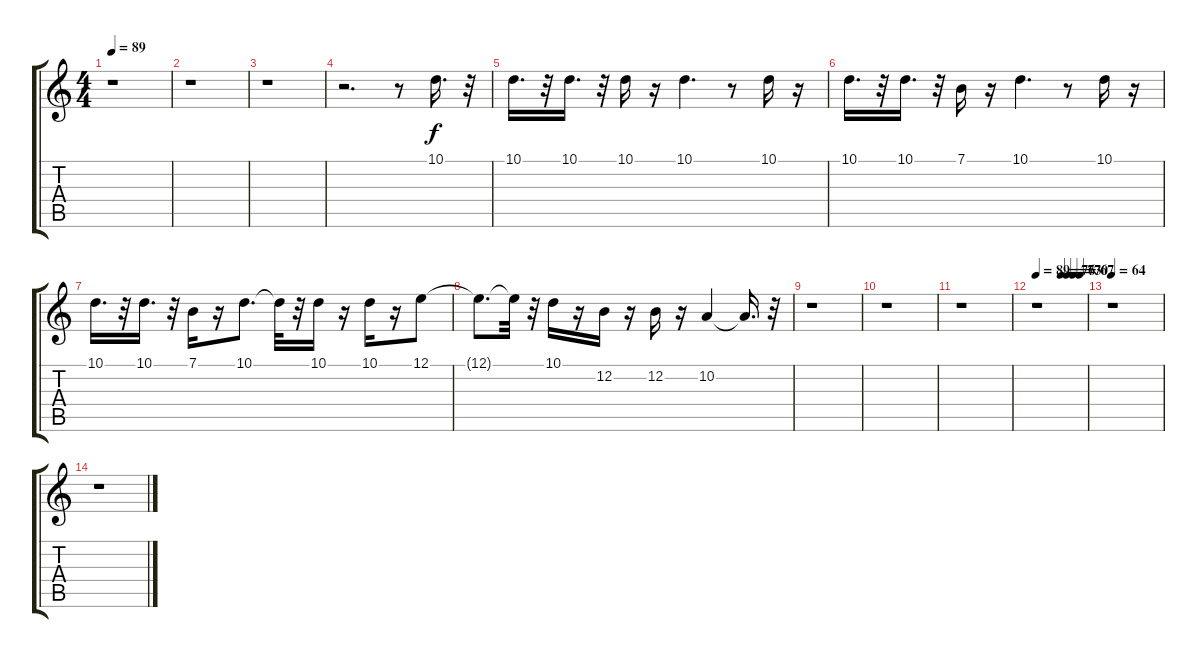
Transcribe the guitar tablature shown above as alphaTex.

\track "" {instrument clarinet}
\staff {score tabs}
\tuning (E4 B3 G3 D3 A2 E2) {hide}
\ts (4 4)
\tempo 89
\clef g2
\ks c
r.1{dy f} |
r.1 |
r.1 |
r.2{d} r.8 10.1.16{d} r.32 |
10.1.16{d} r.32 10.1.16{d} r.32 10.1.16 r.16 10.1.4{d} r.8 10.1.16 r.16 |
10.1.16{d} r.32 10.1.16{d} r.32 7.1.16 r.16 10.1.4{d} r.8 10.1.16 r.16 |
10.1.16{d} r.32 10.1.16{d} r.32 7.1.16 r.16 10.1.8{d} 10.1{t}.32 r.32 10.1.16 r.16 10.1.16 r.16 12.1.8 |
12.1{t}.8{d} 12.1{t}.32 r.32 10.1.16 r.16 12.2.16 r.16 12.2.16 r.16 10.2.4 10.2{t}.16{d} r.32 |
r.1 |
r.1 |
r.1 |
\tempo 89
\tempo (76 0.5)
\tempo (73 0.625)
\tempo (70 0.75)
\tempo (67 0.875)
r.1 |
\tempo 64
r.1 |
r.1
